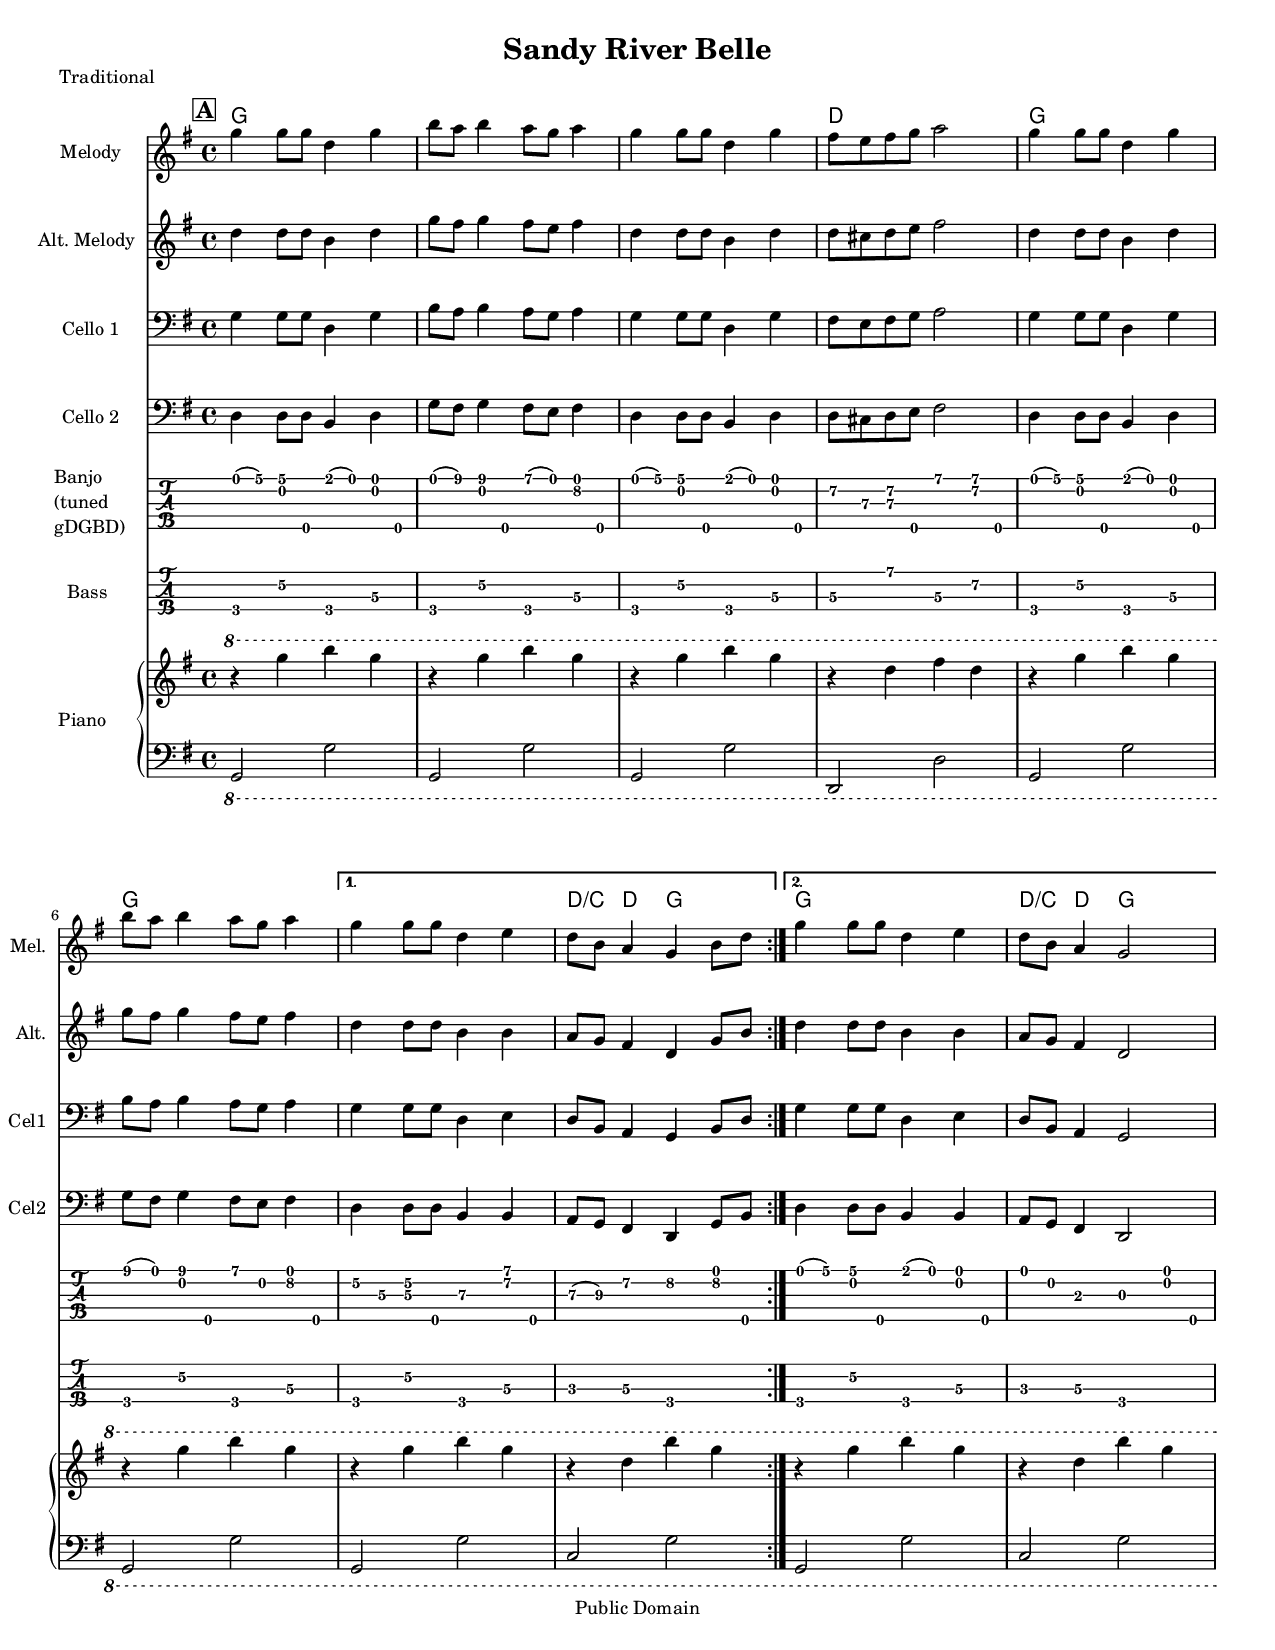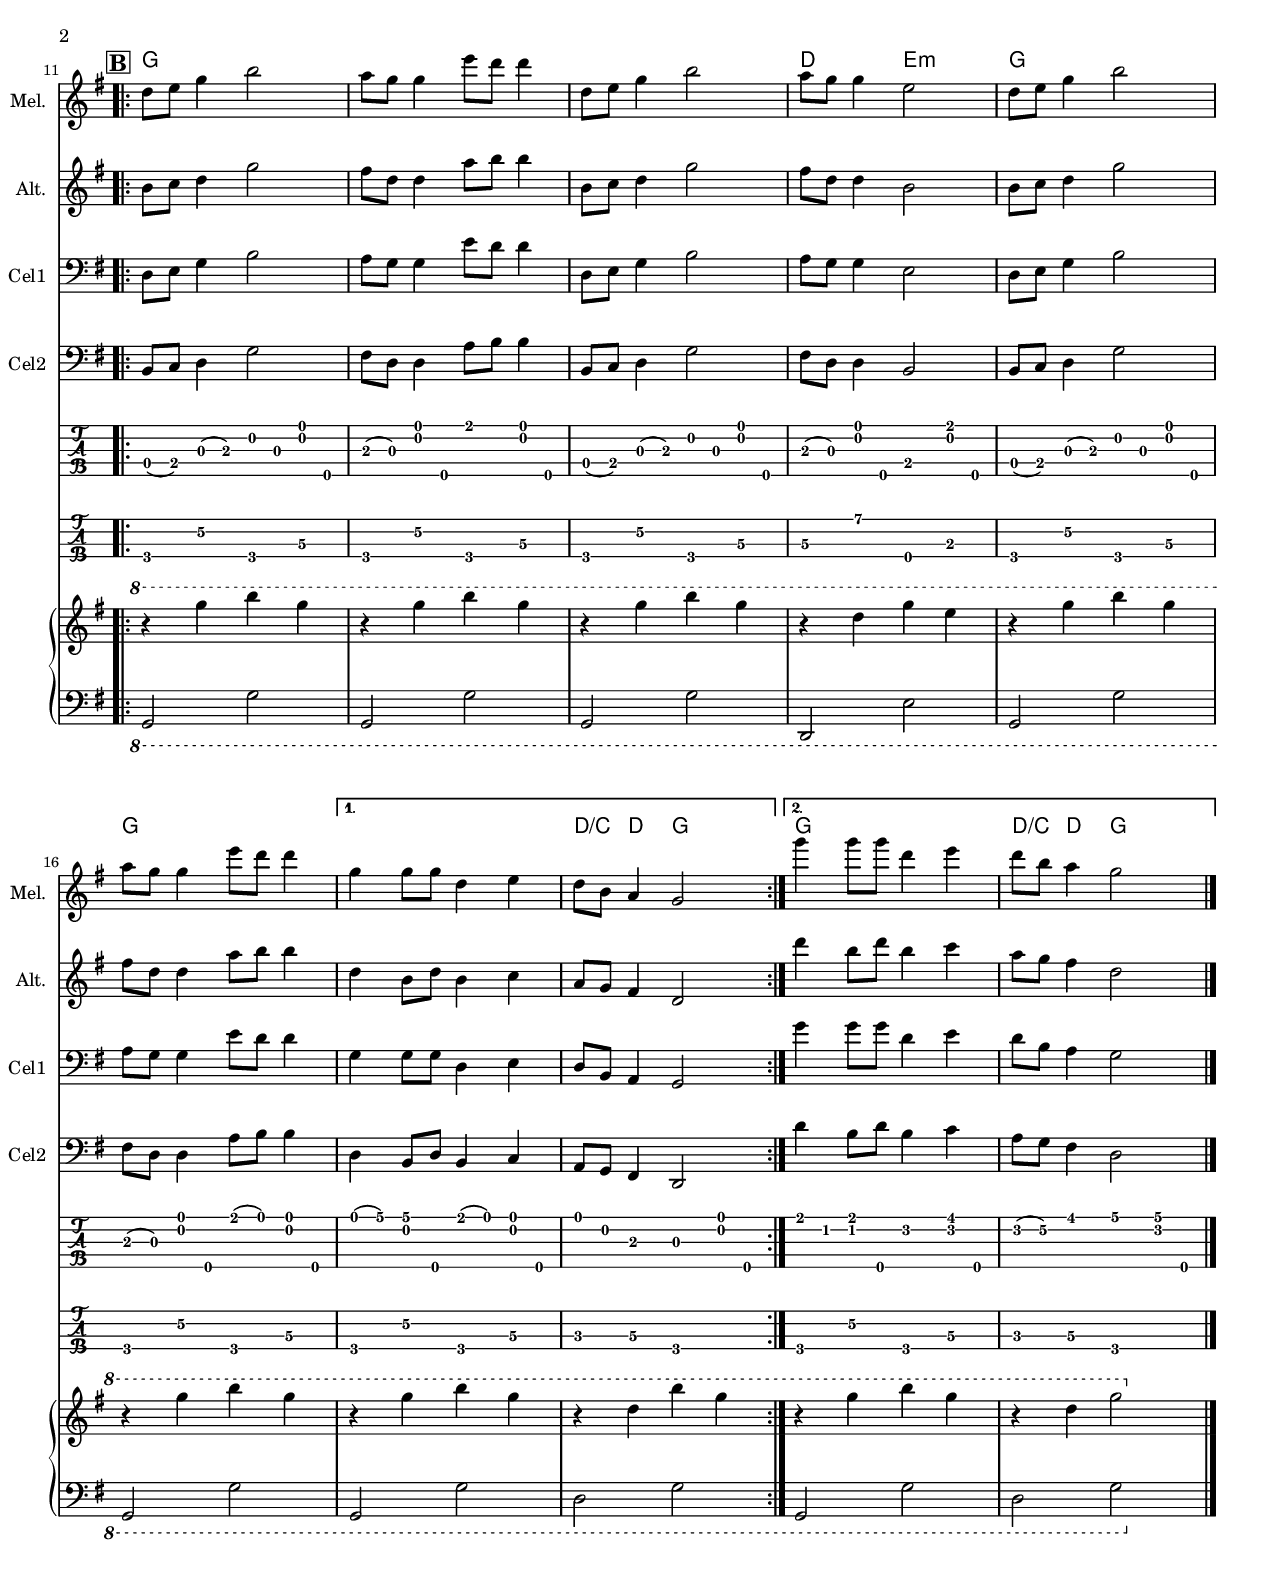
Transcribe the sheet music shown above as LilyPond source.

\version "2.6.3"
\header {
  title = "Sandy River Belle"
  piece = "Traditional"
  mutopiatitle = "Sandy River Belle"
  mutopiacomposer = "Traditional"
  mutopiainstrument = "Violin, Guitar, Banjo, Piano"
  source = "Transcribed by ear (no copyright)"
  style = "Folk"
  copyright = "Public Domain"
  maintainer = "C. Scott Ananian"
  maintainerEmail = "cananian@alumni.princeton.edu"
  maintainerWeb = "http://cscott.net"
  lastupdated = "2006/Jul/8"
  meter = 240
}
#(set-default-paper-size "letter")
#(set-global-staff-size 16)

melody = \relative c''' {
  \set Staff.midiInstrument = "fiddle"
  \key g \major
  \repeat volta 2 {
    g4 g8 g d4 g | b8 a b4 a8 g a4 |
    g4 g8 g d4 g | fis8 e fis g a2 |
    g4 g8 g d4 g | b8 a b4 a8 g a4 |
  } \alternative {
    { g4 g8 g d4 e | d8 b a4 g b8 d | }
    { g4 g8 g d4 e | d8 b a4 g2 | }
  }
  \repeat volta 2 {
    d'8 e g4 b2 | a8 g g4 e'8 d d4 |
    d,8 e g4 b2 | a8 g g4 e2 |
    d8 e g4 b2 | a8 g g4 e'8 d d4 |
  } \alternative {
    { g,4 g8 g d4 e | d8 b a4 g2 | }
    { g''4 g8 g d4 e | d8 b a4 g2 | }
  }
  \bar "|."
}

alternate = \relative c'' {
  \set Staff.midiInstrument = "fiddle"
  \key g \major
  \repeat volta 2 {
    d4 d8 d b4 d | g8 fis g4 fis8 e fis4 |
    d4 d8 d b4 d | d8 cis d e fis2 |
    d4 d8 d b4 d | g8 fis g4 fis8 e fis4 |
  } \alternative {
    { d4 d8 d b4 b | a8 g fis4 d g8 b | }
    { d4 d8 d b4 b | a8 g fis4 d2 | }
  }
  \repeat volta 2 {
    b'8 c d4 g2 | fis8 d d4 a'8 b b4 |
    b,8 c d4 g2 | fis8 d d4 b2 |
    b8 c d4 g2 | fis8 d d4 a'8 b b4 |
  } \alternative {
    { d,4 b8 d b4 c | a8 g fis4 d2 | }
    { d''4 b8 d b4 c | a8 g fis4 d2 | }
  }
}

banjo = \relative c {
  \set Staff.midiInstrument = "banjo"
  
  % [SEQUENCE_TRACK_NAME] Clawhammer Banjo
  \repeat volta 2 {
  d'8( g) <g b,> g\5 e( d) <d b > g\5 |
  % 2
  d( b') <b b,> g\5 a( d,) <d g\2> g\5 |
  % 3
  d( g) <g b,> g\5 e( d) <d b> g\5 |
  % 4
  fis\2 d\3 <fis\2 d\3> g\5 a4 <a fis\2>8 g\5 |
  % 5
  d( g) <g b,> g\5 e( d) <d b> g\5 |
  % 6
  b( d,) <b' b,> g\5 a b, <d g\2> g\5 |
  }
  \alternative {
  { % 7
  e\2 c\3 <e\2 c\3> g\5 d4\3 <a'\1 fis\2>8 g\5 |
  % 8
  d\3( e\3) fis4\2 g\2 <d g\2>8 g\5 |
  }
  { % 9
  d( g) <g b,> g\5 e( d) <d b > g\5 |
  % 18
  d b a4 g <d' b>8 g\5 |
  }
  }
  \repeat volta 2 {
  % 19
  d,( e) g( a) b g <d' b> g\5 |
  % 20
  a,( g) <d' b> g\5 e4 <d b>8 g\5 |
  % 21
  d,( e) g( a) b g <d' b> g\5 |
  % 22
  a,( g) <d' b> g\5 e,4 <e' b>8 g\5 |
  % 23
  d,( e) g( a) b g <d' b> g\5 |
  % 24
  a,( g) <d' b> g\5 e( d) <d b> g\5 |
  }
  \alternative {
  { % 25
  d( g) <g b,> g\5 e( d) <d b> g\5 |
  % 26
  d b a4 g <d' b>8 g\5 |
  }
  { % 35
  e c <e c> g\5 d4\2 <fis d\2>8 g\5 |
  % 36
  d\2( e\2) fis4 g <g d\2>8 g\5 |
  }  
  }
}

bass = \transpose c c,,
{
  \set Staff.instrument = "Bass "
  \set Staff.midiInstrument = "acoustic bass"
%  \key g \major

  \repeat volta 2 {
    g4 g'\2 g d'\3
    g4 g'\2 g d'\3
    g4 g'\2 g d'\3
    d'4\3 d'' d'\3 a'\2

    g4 g'\2 g d'\3
    g4 g'\2 g d'\3
   }
   \alternative {
    { g4 g'\2 g d'\3
      c'4\3 d'\3 g2 }
    { g4 g'\2 g d'\3
      c'4\3 d'\3 g2 }
   }
   \break

 % Part 2
   \repeat volta 2 {
    g4 g'\2 g d'\3
    g4 g'\2 g d'\3
    g4 g'\2 g d'\3
    d'4\3 d'' e b

    g4 g'\2 g d'\3
    g4 g'\2 g d'\3
   }
   \alternative {
    { g4 g'\2 g d'\3
      c'4\3 d'\3 g2 }
    { g4 g'\2 g d'\3
      c'4\3 d'\3 g2 }
   }
}

harmonies = \chordmode {
   \set Staff.midiInstrument = "pizzicato strings"
   \set Score.markFormatter = #format-mark-box-letters
   \repeat volta 2 {
   \mark\default
   g4 g g g
   g4 g g g
   g4 g g g
   d4 d d d
   g4 g g g
   g4 g g g
  }
  \alternative {
   { g4 g g g
     d4/+c d g g }
   { \set chordChanges = ##f
     g4 \set chordChanges = ##t g g g
     d4/+c d g g }
  }
  \break

% Part 2
  \repeat volta 2 {
  \mark\default
  g4 g g g
  g4 g g g
  g4 g g g
  d4 d e:m e:m
  g4 g g g
  g4 g g g
  }
  \alternative {
   { g4 g g g
     d4/+c d g g }
   { \set chordChanges = ##f
     g4 \set chordChanges = ##t g g g
     d4/+c d g g }
  }
}

pianotop = \relative c'''
{
  \key g \major
  #(set-octavation 1)

  \repeat volta 2 {
    r4 g' b g
    r4 g b g
    r4 g b g
    r4 d fis d

    r4 g b g
    r4 g b g
  }
  \alternative {
    { r4 g b g
      r4 d b' g }
    { r4 g b g
      r4 d b' g }
  }
  \break

% Part 2
  \repeat volta 2 {
    r4 g b g
    r4 g b g
    r4 g b g
    r4 d g e

    r4 g b g
    r4 g b g
  }
  \alternative {
    { r4 g b g
      r4 d b' g }
    { r4 g b g
      r4 d g2 }
  }
}

pianobot = \relative c,,
{
  \key g \major
  #(set-octavation -1)

  \repeat volta 2 {
   g'2 g' g, g' g, g'
   d,2 d'
   g,2 g' g, g'
  }
  \alternative {
   { g,2 g' c, g' }
   { g,2 g' c, g' }
  }
  \break

% Part 2
  \repeat volta 2 {
   g,2 g' g, g' g, g'
   d,2 e'
   g,2 g' g, g'
  }
  \alternative {
   { g,2 g' d g }
   { g,2 g' d g }
  }
}

\score {
  <<
    \context ChordNames {
         \set chordChanges = ##t
         \harmonies
    }
    \new Staff <<
      \set Staff.instrument = "Melody"
      \set Staff.instr = "Mel."
      \melody 
    >>
    \new Staff <<
      \set Staff.instrument = "Alt. Melody"
      \set Staff.instr = "Alt."
      \alternate
    >>
    \context Staff = celloA {
      \set Staff.instrument = "Cello 1"
      \set Staff.instr = "Cel1"
      \transpose c c,, << \clef bass \melody >> % 2 octaves down
    }
    \context Staff = celloB {
      \set Staff.instrument = "Cello 2"
      \set Staff.instr = "Cel2"
      \transpose c c,, << \clef bass \alternate >> % 2 octaves down
    }
    \new TabStaff <<
      \set Staff.instrument = \markup{ \column{ "Banjo" "(tuned" "gDGBD)" } }
      \set TabStaff.stringTunings = #banjo-open-g-tuning
%     \tempo 2 = 120 
      \time 4/4 
%     \key g \major
      \banjo
    >>
    \new TabStaff <<
      \set TabStaff.stringTunings = #bass-tuning
      \bass
    >>
    \new PianoStaff <<
      #(set-accidental-style 'piano-cautionary)
      \set PianoStaff.instrument = \markup { "Piano" \hspace #2.0 }
     \context Staff = upper << \time 4/4 \pianotop >>
     \context Staff = lower << \clef bass \pianobot >>
   >>
  >>
  \layout { }
}

\score {
  \unfoldRepeats
  \context PianoStaff <<
    \context Staff=melody << r4 \melody >>
    \context Staff=alternate << r4 \alternate >>
    \context Staff=banjo << r4 \pp\banjo >>
    \context Staff=bass << r4 \bass >>
%    \context Staff=chords << r4\p \harmonies >>
    \context Staff=upper << r4\pianotop >>
    \context Staff=lower << r4\pianobot >>
  >>
  \midi {
    \tempo 2=120
  }
}
